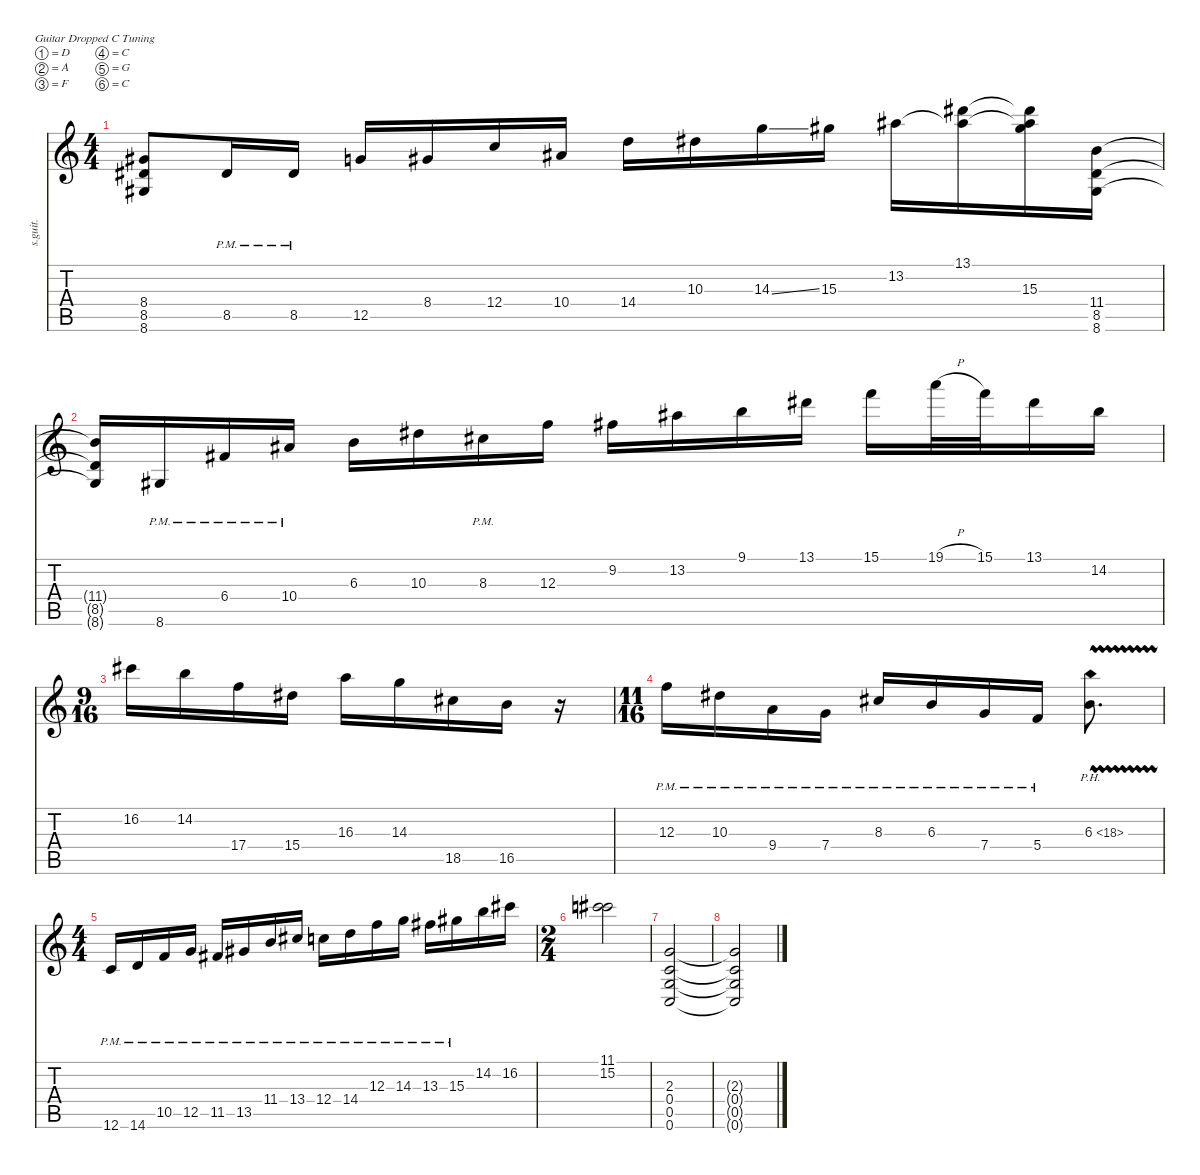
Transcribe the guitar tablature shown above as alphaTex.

\defaultSystemsLayout 4
\hideDynamics
\bracketExtendMode nobrackets
\track ("Guitar2" "s.guit.") {instrument distortionguitar}
\staff {score tabs}
\tuning (D4 A3 F3 C3 G2 C2)
\ts (4 4)
\tempo (106 hide)
\clef g2
\ks c
(8.4{t acc #} 8.5{t acc #} 8.6{t acc #}).8{lyrics (0 "") lyrics (1 "") lyrics (2 "") lyrics (3 "") lyrics (4 "") dy f} 8.5{pm acc #}.16{lyrics (0 "") lyrics (1 "") lyrics (2 "") lyrics (3 "") lyrics (4 "")} 8.5{pm acc #}.16{lyrics (0 "") lyrics (1 "") lyrics (2 "") lyrics (3 "") lyrics (4 "")} 12.5.16{lyrics (0 "") lyrics (1 "") lyrics (2 "") lyrics (3 "") lyrics (4 "")} 8.4{acc #}.16{lyrics (0 "") lyrics (1 "") lyrics (2 "") lyrics (3 "") lyrics (4 "")} 12.4.16{lyrics (0 "") lyrics (1 "") lyrics (2 "") lyrics (3 "") lyrics (4 "")} 10.4{acc #}.16{lyrics (0 "") lyrics (1 "") lyrics (2 "") lyrics (3 "") lyrics (4 "")} 14.4.16{lyrics (0 "") lyrics (1 "") lyrics (2 "") lyrics (3 "") lyrics (4 "")} 10.3{acc #}.16{lyrics (0 "") lyrics (1 "") lyrics (2 "") lyrics (3 "") lyrics (4 "")} 14.3{ss}.16{lyrics (0 "") lyrics (1 "") lyrics (2 "") lyrics (3 "") lyrics (4 "")} 15.3{acc #}.16{lyrics (0 "") lyrics (1 "") lyrics (2 "") lyrics (3 "") lyrics (4 "")} 13.2{acc #}.16{lyrics (0 "") lyrics (1 "") lyrics (2 "") lyrics (3 "") lyrics (4 "")} (13.1{acc #} 13.2{t acc #}).16{lyrics (0 "") lyrics (1 "") lyrics (2 "") lyrics (3 "") lyrics (4 "")} (13.1{t acc #} 13.2{t acc #} 15.3{acc #}).16{lyrics (0 "") lyrics (1 "") lyrics (2 "") lyrics (3 "") lyrics (4 "")} (11.4 8.5{acc #} 8.6{acc #}).16{lyrics (0 "") lyrics (1 "") lyrics (2 "") lyrics (3 "") lyrics (4 "")} |
(11.4{t} 8.5{t acc #} 8.6{t acc #}).16{lyrics (0 "") lyrics (1 "") lyrics (2 "") lyrics (3 "") lyrics (4 "")} 8.6{pm acc #}.16{lyrics (0 "") lyrics (1 "") lyrics (2 "") lyrics (3 "") lyrics (4 "")} 6.4{pm acc #}.16{lyrics (0 "") lyrics (1 "") lyrics (2 "") lyrics (3 "") lyrics (4 "")} 10.4{pm acc #}.16{lyrics (0 "") lyrics (1 "") lyrics (2 "") lyrics (3 "") lyrics (4 "")} 6.3.16{lyrics (0 "") lyrics (1 "") lyrics (2 "") lyrics (3 "") lyrics (4 "")} 10.3{acc #}.16{lyrics (0 "") lyrics (1 "") lyrics (2 "") lyrics (3 "") lyrics (4 "")} 8.3{pm acc #}.16{lyrics (0 "") lyrics (1 "") lyrics (2 "") lyrics (3 "") lyrics (4 "")} 12.3.16{lyrics (0 "") lyrics (1 "") lyrics (2 "") lyrics (3 "") lyrics (4 "")} 9.2{acc #}.16{lyrics (0 "") lyrics (1 "") lyrics (2 "") lyrics (3 "") lyrics (4 "")} 13.2{acc #}.16{lyrics (0 "") lyrics (1 "") lyrics (2 "") lyrics (3 "") lyrics (4 "")} 9.1.16{lyrics (0 "") lyrics (1 "") lyrics (2 "") lyrics (3 "") lyrics (4 "")} 13.1{acc #}.16{lyrics (0 "") lyrics (1 "") lyrics (2 "") lyrics (3 "") lyrics (4 "")} 15.1.16{lyrics (0 "") lyrics (1 "") lyrics (2 "") lyrics (3 "") lyrics (4 "")} 19.1{h}.32{lyrics (0 "") lyrics (1 "") lyrics (2 "") lyrics (3 "") lyrics (4 "")} 15.1.32{lyrics (0 "") lyrics (1 "") lyrics (2 "") lyrics (3 "") lyrics (4 "")} 13.1{acc #}.16{lyrics (0 "") lyrics (1 "") lyrics (2 "") lyrics (3 "") lyrics (4 "")} 14.2.16{lyrics (0 "") lyrics (1 "") lyrics (2 "") lyrics (3 "") lyrics (4 "")} |
\ts (9 16)
\beaming (8 2 2 2 2)
16.2{acc #}.16{lyrics (0 "") lyrics (1 "") lyrics (2 "") lyrics (3 "") lyrics (4 "")} 14.2.16{lyrics (0 "") lyrics (1 "") lyrics (2 "") lyrics (3 "") lyrics (4 "")} 17.4.16{lyrics (0 "") lyrics (1 "") lyrics (2 "") lyrics (3 "") lyrics (4 "")} 15.4{acc #}.16{lyrics (0 "") lyrics (1 "") lyrics (2 "") lyrics (3 "") lyrics (4 "")} 16.3.16{lyrics (0 "") lyrics (1 "") lyrics (2 "") lyrics (3 "") lyrics (4 "")} 14.3.16{lyrics (0 "") lyrics (1 "") lyrics (2 "") lyrics (3 "") lyrics (4 "")} 18.5{acc #}.16{lyrics (0 "") lyrics (1 "") lyrics (2 "") lyrics (3 "") lyrics (4 "")} 16.5.16{lyrics (0 "") lyrics (1 "") lyrics (2 "") lyrics (3 "") lyrics (4 "")} r.16 |
\ts (11 16)
\beaming (8 2 2 2 2)
12.3{pm}.16{lyrics (0 "") lyrics (1 "") lyrics (2 "") lyrics (3 "") lyrics (4 "")} 10.3{pm acc #}.16{lyrics (0 "") lyrics (1 "") lyrics (2 "") lyrics (3 "") lyrics (4 "")} 9.4{pm}.16{lyrics (0 "") lyrics (1 "") lyrics (2 "") lyrics (3 "") lyrics (4 "")} 7.4{pm}.16{lyrics (0 "") lyrics (1 "") lyrics (2 "") lyrics (3 "") lyrics (4 "")} 8.3{pm acc #}.16{lyrics (0 "") lyrics (1 "") lyrics (2 "") lyrics (3 "") lyrics (4 "")} 6.3{pm}.16{lyrics (0 "") lyrics (1 "") lyrics (2 "") lyrics (3 "") lyrics (4 "")} 7.4{pm}.16{lyrics (0 "") lyrics (1 "") lyrics (2 "") lyrics (3 "") lyrics (4 "")} 5.4{pm}.16{lyrics (0 "") lyrics (1 "") lyrics (2 "") lyrics (3 "") lyrics (4 "")} 6.3{ph 12 vw}.8{d lyrics (0 "") lyrics (1 "") lyrics (2 "") lyrics (3 "") lyrics (4 "")} |
\ts (4 4)
\beaming (8 2 2 2 2)
12.6{pm}.16{lyrics (0 "") lyrics (1 "") lyrics (2 "") lyrics (3 "") lyrics (4 "")} 14.6{pm}.16{lyrics (0 "") lyrics (1 "") lyrics (2 "") lyrics (3 "") lyrics (4 "")} 10.5{pm}.16{lyrics (0 "") lyrics (1 "") lyrics (2 "") lyrics (3 "") lyrics (4 "")} 12.5{pm}.16{lyrics (0 "") lyrics (1 "") lyrics (2 "") lyrics (3 "") lyrics (4 "")} 11.5{pm acc #}.16{lyrics (0 "") lyrics (1 "") lyrics (2 "") lyrics (3 "") lyrics (4 "")} 13.5{pm acc #}.16{lyrics (0 "") lyrics (1 "") lyrics (2 "") lyrics (3 "") lyrics (4 "")} 11.4{pm}.16{lyrics (0 "") lyrics (1 "") lyrics (2 "") lyrics (3 "") lyrics (4 "")} 13.4{pm acc #}.16{lyrics (0 "") lyrics (1 "") lyrics (2 "") lyrics (3 "") lyrics (4 "")} 12.4{pm}.16{lyrics (0 "") lyrics (1 "") lyrics (2 "") lyrics (3 "") lyrics (4 "")} 14.4{pm}.16{lyrics (0 "") lyrics (1 "") lyrics (2 "") lyrics (3 "") lyrics (4 "")} 12.3{pm}.16{lyrics (0 "") lyrics (1 "") lyrics (2 "") lyrics (3 "") lyrics (4 "")} 14.3{pm}.16{lyrics (0 "") lyrics (1 "") lyrics (2 "") lyrics (3 "") lyrics (4 "")} 13.3{pm acc #}.16{lyrics (0 "") lyrics (1 "") lyrics (2 "") lyrics (3 "") lyrics (4 "")} 15.3{pm acc #}.16{lyrics (0 "") lyrics (1 "") lyrics (2 "") lyrics (3 "") lyrics (4 "")} 14.2.16{lyrics (0 "") lyrics (1 "") lyrics (2 "") lyrics (3 "") lyrics (4 "")} 16.2{acc #}.16{lyrics (0 "") lyrics (1 "") lyrics (2 "") lyrics (3 "") lyrics (4 "")} |
\ts (2 4)
\beaming (8 2 2 2 2)
(11.1{acc #} 15.2).2{lyrics (0 "") lyrics (1 "") lyrics (2 "") lyrics (3 "") lyrics (4 "")} |
(2.3 0.4 0.5 0.6).2{lyrics (0 "") lyrics (1 "") lyrics (2 "") lyrics (3 "") lyrics (4 "")} |
(2.3{t} 0.4{t} 0.5{t} 0.6{t}).2{lyrics (0 "") lyrics (1 "") lyrics (2 "") lyrics (3 "") lyrics (4 "")}
